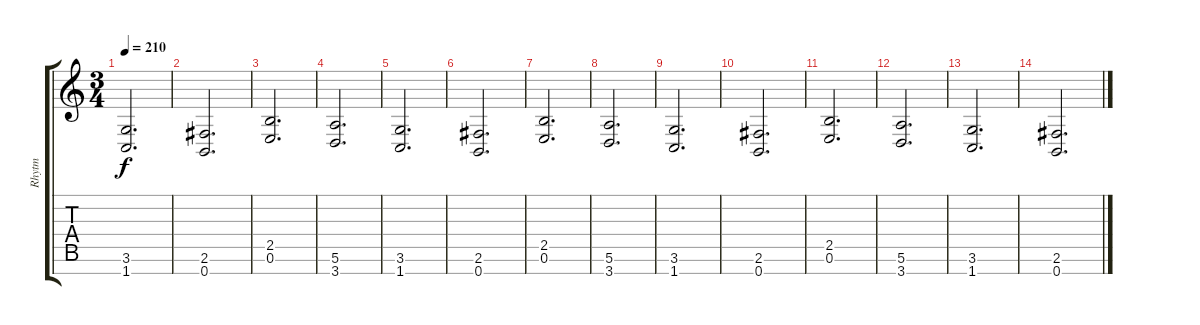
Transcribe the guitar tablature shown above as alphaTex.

\track ("Rhytm" "Rhytm") {instrument distortionguitar}
\staff {score tabs}
\tuning (E4 B3 G3 D3 A2 E2 B1) {hide}
\ts (3 4)
\tempo 210
\clef g2
\ks c
(3.6 1.7).2{d dy f} |
(2.6 0.7).2{d} |
(2.5 0.6).2{d} |
(5.6 3.7).2{d} |
(3.6 1.7).2{d} |
(2.6 0.7).2{d} |
(2.5 0.6).2{d} |
(5.6 3.7).2{d} |
(3.6 1.7).2{d} |
(2.6 0.7).2{d} |
(2.5 0.6).2{d} |
(5.6 3.7).2{d} |
(3.6 1.7).2{d} |
(2.6 0.7).2{d}
